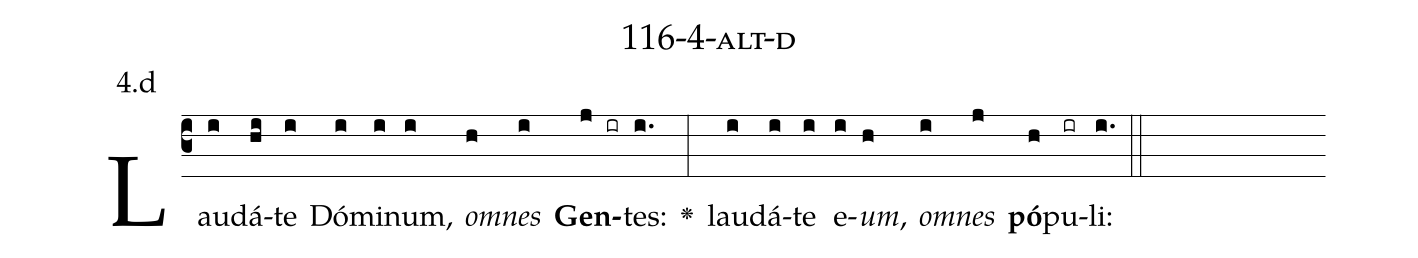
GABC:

name: 116-4-alt-d;
annotation: 4.d;
%%
(c3)Lau(i)dá(hi)te(i) Dó(i)mi(i)num,(i) <i>om</i>(h)<i>nes</i>(i) <b>Gen</b>(j ir)tes:(i.) <v>\greheightstar</v>(:) lau(i)dá(i)te(i) e(i)<i>um</i>,(h) <i>om</i>(i)<i>nes</i>(j) <b>pó</b>(h)pu(ir)li:(i.) (::)


%E(i) u(h) o(i) u(j) a(h) e.(i.) (::)
